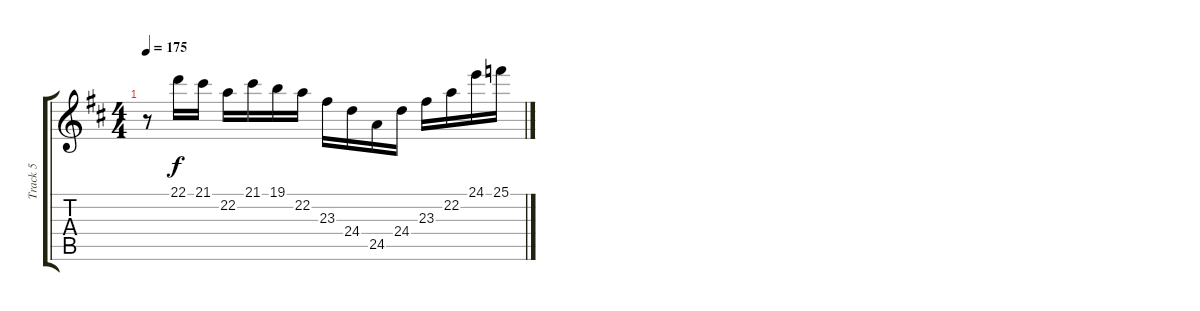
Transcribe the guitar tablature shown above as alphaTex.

\track ("Track 5" "Track 5") {instrument lead3calliope}
\staff {score tabs}
\tuning (E4 B3 G3 D3 A2 E2) {hide}
\ts (4 4)
\tempo 175
\clef g2
\ks d
r.8{dy f} 22.1.16 21.1.16 22.2.16 21.1.16 19.1.16 22.2.16 23.3.16 24.4.16 24.5.16 24.4.16 23.3.16 22.2.16 24.1.16 25.1.16
